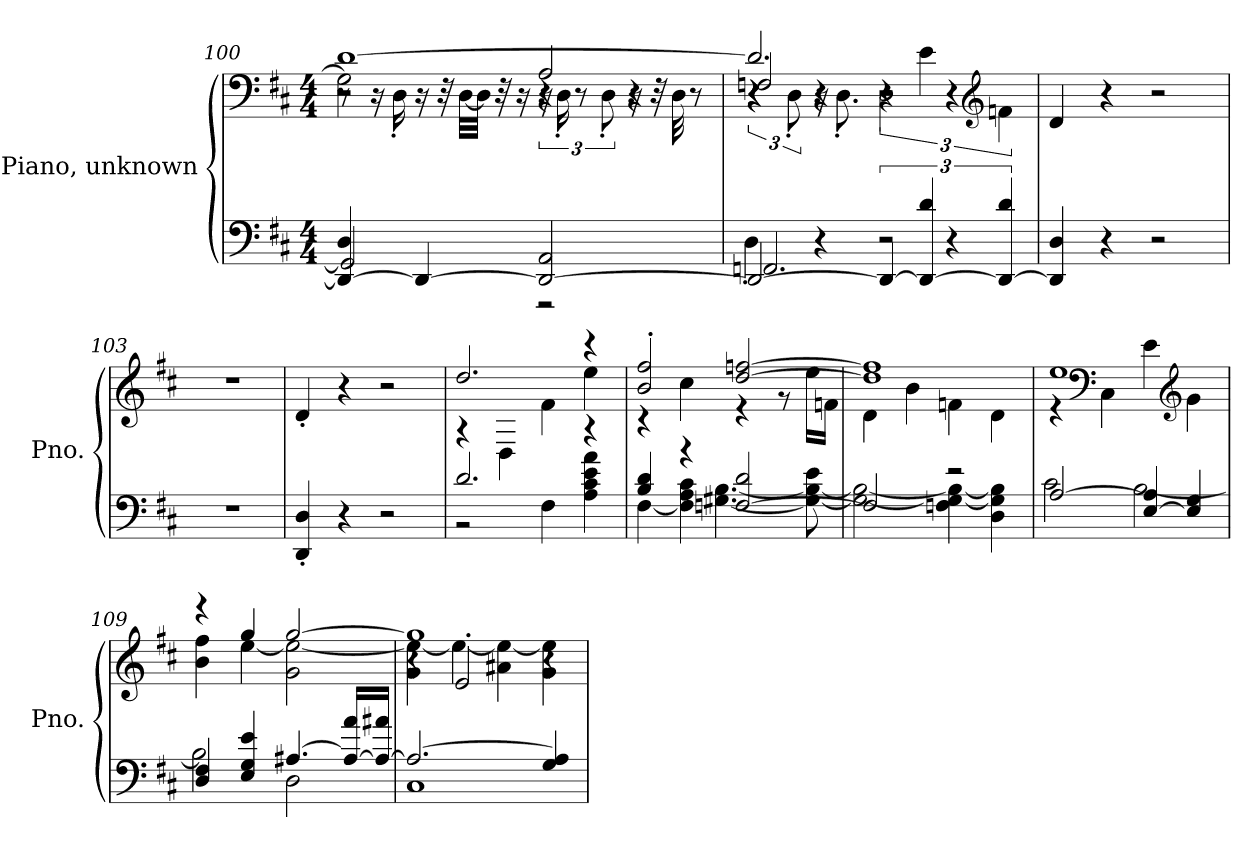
**kern	**kern
*part1	*part1
*staff2	*staff1
*I"Piano, unknown	*
*I'Pno.	*
*clefF4	*clefF4
*k[f#c#]	*k[f#c#]
*M4/4	*M4/4
=100	=100
*^	*^
*	*	*	*^
*	*	*	*	*^
4DD/_ 4D/	2GG/]	[1d	2G\]	2r	8r
.	.	.	.	.	16r
.	.	.	.	.	16D'\
4DD/_	.	.	.	.	16r
.	.	.	.	.	32r
.	.	.	.	.	[32D\LLL
.	.	.	.	.	32D\JJJ]
.	.	.	.	.	32r
.	.	.	.	.	16r
2DD/_ 2AA/	2r	.	4r	2A/	24r
.	.	.	.	.	24D'\
.	.	.	.	.	12r
.	.	.	.	.	12D'\
.	.	.	16r	.	4r
.	.	.	32r	.	.
.	.	.	32D\	.	.
.	.	.	8r	.	.
=101	=101	=101	=101	=101	=101
*	*^	*	*	*	*
2DD/_	4D'\	2.FFn/	2.d/]	4r	2Fn/	6r
.	.	.	.	.	.	12D'\
.	4r	.	.	16r	.	4r
.	.	.	.	8.D'\	.	.
6DD/_	2r	.	.	2D\	2r	6r
6DD/_ 6d/	.	.	.	.	.	6e\
.	.	4r	4r	.	.	.
*	*	*	*clefG2	*	*	*
6DD/_ 6d/	.	.	.	.	.	6fn\
*v	*v	*v	*	*	*	*
*	*v	*v	*v	*v
!!LO:LB:g=z
=102	=102
4DD/] 4D/	4d/
4r	4r
2r	2r
=103	=103
1r	1r
=104	=104
4DD/' 4D/'	4d'/
4r	4r
2r	2r
=105	=105
*^	*^
2.d/	2r	2.dd/	4r
.	.	.	4D\
.	4F#\	.	4f#\
4r	4A\ 4c#\ 4e\ 4a\	4r	4ee\
=106	=106	=106	=106
4B/ 4d/	[4F#\	2b/' 2ff#/'	4r
4r	4F#\] 4A\ 4c#\	.	4cc#\
[2Fn/ 2d/	[4.G#X\ [4.B\	[2dd/ [2ffn/	4r
.	.	.	8r
.	8G#\_ 8B\_ 8e\	.	16ee\LL
.	.	.	16fn\JJ
=107	=107	=107	=107
2F/]	2G#\_ 2B\_	1dd] 1ff]	4d\
.	.	.	4b\
2r	4Fn\ 4G#\_ 4B\_	.	4fn\
.	4D\ 4G#\] 4B\]	.	4d\
=108	=108	=108	=108
[2A/	2c#\	1ee	4r
*	*	*clefF4	*
.	.	.	4C#\
[4E/ 4A/]	[2B\	.	4e\
*	*	*clefG2	*
4E/] 4G/	.	.	4g\
!!LO:LB:g=z	!!
=109	=109	=109	=109
4D/ 4F#/	2B\]	4r	4b\ 4ff#\
4E/ 4G/ 4e/	.	4gg/	[4ee\
[4.A#X/	2D\	[2gg/	2g\ 2ee\_
16A#/_ 16a/LL	.	.	.
16A#/_ 16a#X/JJ	.	.	.
=110	=110	=110	=110
*	*	*	*^
2.A#/_	1C#	1gg]	4g\ 4ee\_	4r
.	.	.	4ee\_	2e'/
.	.	.	4a#X\ 4ee\_	.
4G/ 4A#/]	.	.	4g\ 4ee\]	4r
*v	*v	*	*	*
*	*v	*v	*v
=	=
*-	*-
